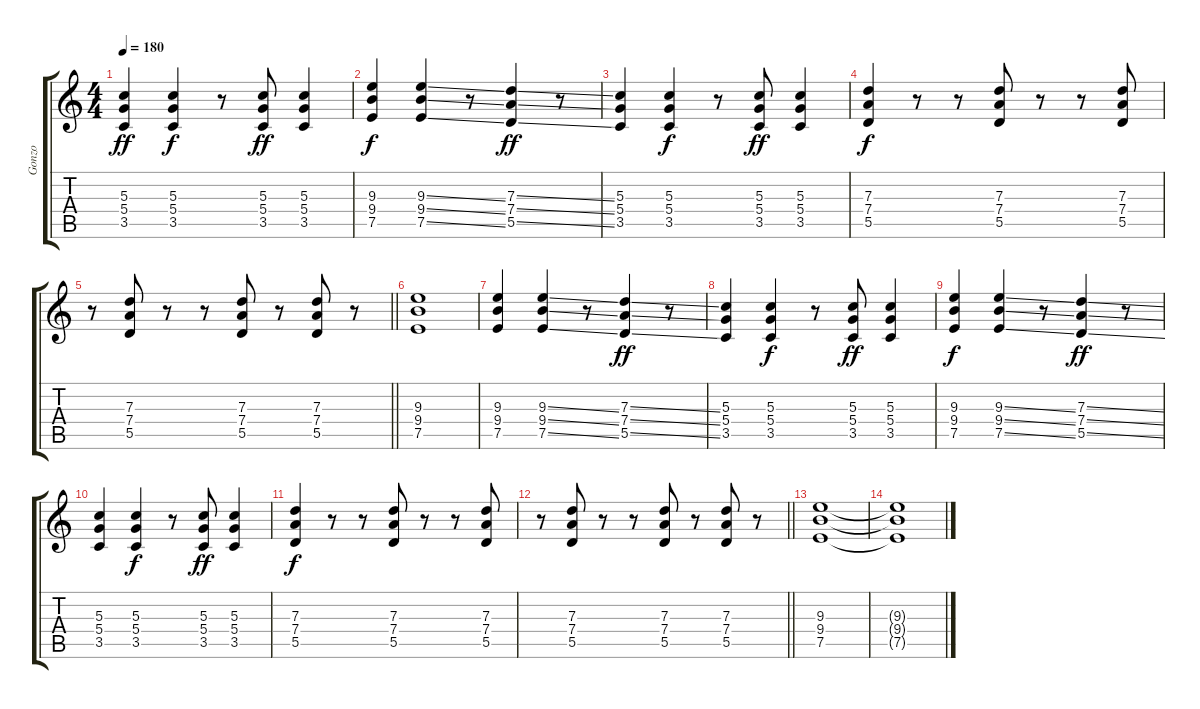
\track ("Gonzo" "Gonzo") {instrument overdrivenguitar}
\staff {score tabs}
\tuning (E4 B3 G3 D3 A2 E2) {hide}
\ts (4 4)
\tempo 180
\clef g2
\ks c
(5.3 5.4 3.5).4{dy ff} (5.3 5.4 3.5).4{dy f} r.8 (5.3 5.4 3.5).8{dy ff} (5.3 5.4 3.5).4 |
(9.3 9.4 7.5).4{dy f} (9.3{ss} 9.4{ss} 7.5{ss}).4 r.8 (7.3{ss} 7.4{ss} 5.5{ss}).4{dy ff} r.8 |
(5.3 5.4 3.5).4 (5.3 5.4 3.5).4{dy f} r.8 (5.3 5.4 3.5).8{dy ff} (5.3 5.4 3.5).4 |
(7.3 7.4 5.5).4{dy f} r.8 r.8 (7.3 7.4 5.5).8 r.8 r.8 (7.3 7.4 5.5).8 |
\barLineRight lightlight
r.8 (7.3 7.4 5.5).8 r.8 r.8 (7.3 7.4 5.5).8 r.8 (7.3 7.4 5.5).8 r.8 |
(9.3 9.4 7.5).1 |
(9.3 9.4 7.5).4 (9.3{ss} 9.4{ss} 7.5{ss}).4 r.8 (7.3{ss} 7.4{ss} 5.5{ss}).4{dy ff} r.8 |
(5.3 5.4 3.5).4 (5.3 5.4 3.5).4{dy f} r.8 (5.3 5.4 3.5).8{dy ff} (5.3 5.4 3.5).4 |
(9.3 9.4 7.5).4{dy f} (9.3{ss} 9.4{ss} 7.5{ss}).4 r.8 (7.3{ss} 7.4{ss} 5.5{ss}).4{dy ff} r.8 |
(5.3 5.4 3.5).4 (5.3 5.4 3.5).4{dy f} r.8 (5.3 5.4 3.5).8{dy ff} (5.3 5.4 3.5).4 |
(7.3 7.4 5.5).4{dy f} r.8 r.8 (7.3 7.4 5.5).8 r.8 r.8 (7.3 7.4 5.5).8 |
\barLineRight lightlight
r.8 (7.3 7.4 5.5).8 r.8 r.8 (7.3 7.4 5.5).8 r.8 (7.3 7.4 5.5).8 r.8 |
(9.3 9.4 7.5).1 |
(9.3{t} 9.4{t} 7.5{t}).1{volume 5}
